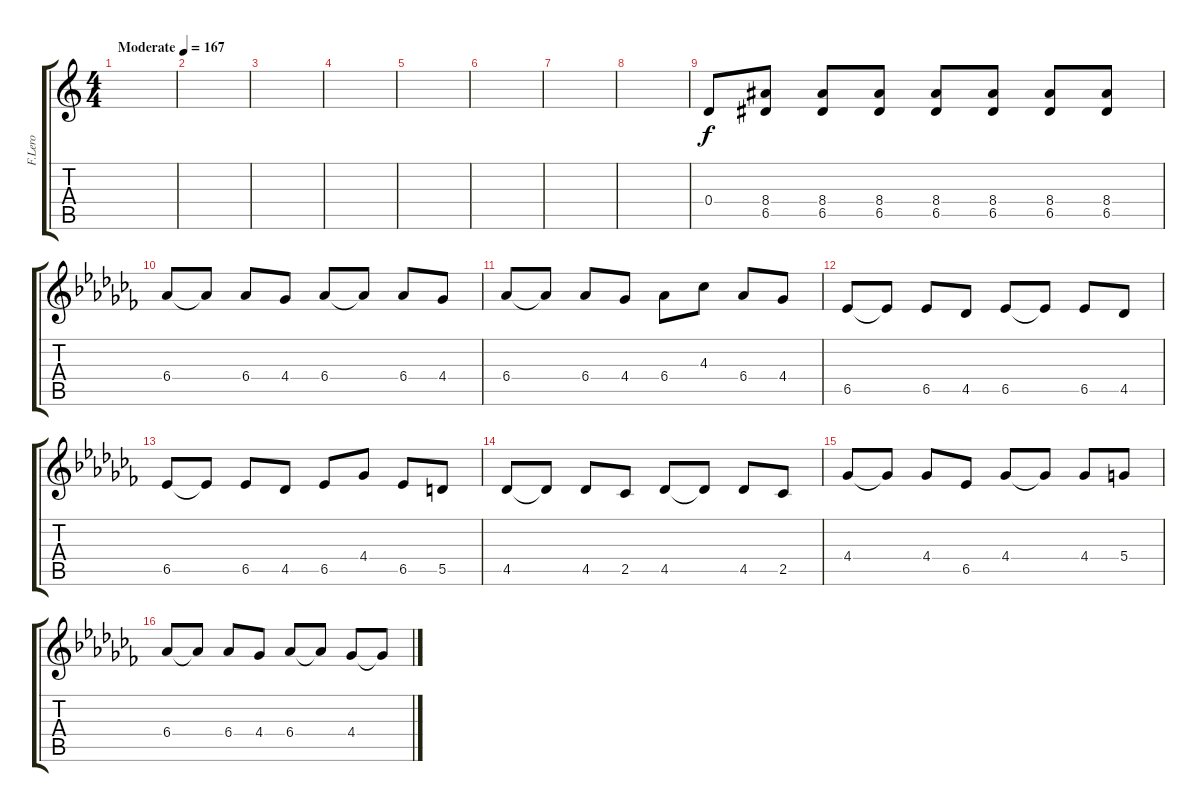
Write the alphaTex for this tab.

\track ("F.Lero" "F.Lero") {instrument distortionguitar}
\staff {score tabs}
\tuning (E4 B3 G3 D3 A2 E2) {hide}
\ts (4 4)
\tempo (167 "Moderate")
\clef g2
\ks c
|
|
|
|
|
|
|
|
0.4.8 (8.4 6.5).8 (8.4 6.5).8 (8.4 6.5).8 (8.4 6.5).8 (8.4 6.5).8 (8.4 6.5).8 (8.4 6.5).8 |
\ks abminor
6.4.8 6.4{t}.8 6.4.8 4.4.8 6.4.8 6.4{t}.8 6.4.8 4.4.8 |
6.4.8 6.4{t}.8 6.4.8 4.4.8 6.4.8 4.3.8 6.4.8 4.4.8 |
6.5.8 6.5{t}.8 6.5.8 4.5.8 6.5.8 6.5{t}.8 6.5.8 4.5.8 |
6.5.8 6.5{t}.8 6.5.8 4.5.8 6.5.8 4.4.8 6.5.8 5.5.8 |
4.5.8 4.5{t}.8 4.5.8 2.5.8 4.5.8 4.5{t}.8 4.5.8 2.5.8 |
4.4.8 4.4{t}.8 4.4.8 6.5.8 4.4.8 4.4{t}.8 4.4.8 5.4.8 |
6.4.8 6.4{t}.8 6.4.8 4.4.8 6.4.8 6.4{t}.8 4.4.8 4.4{t}.8
